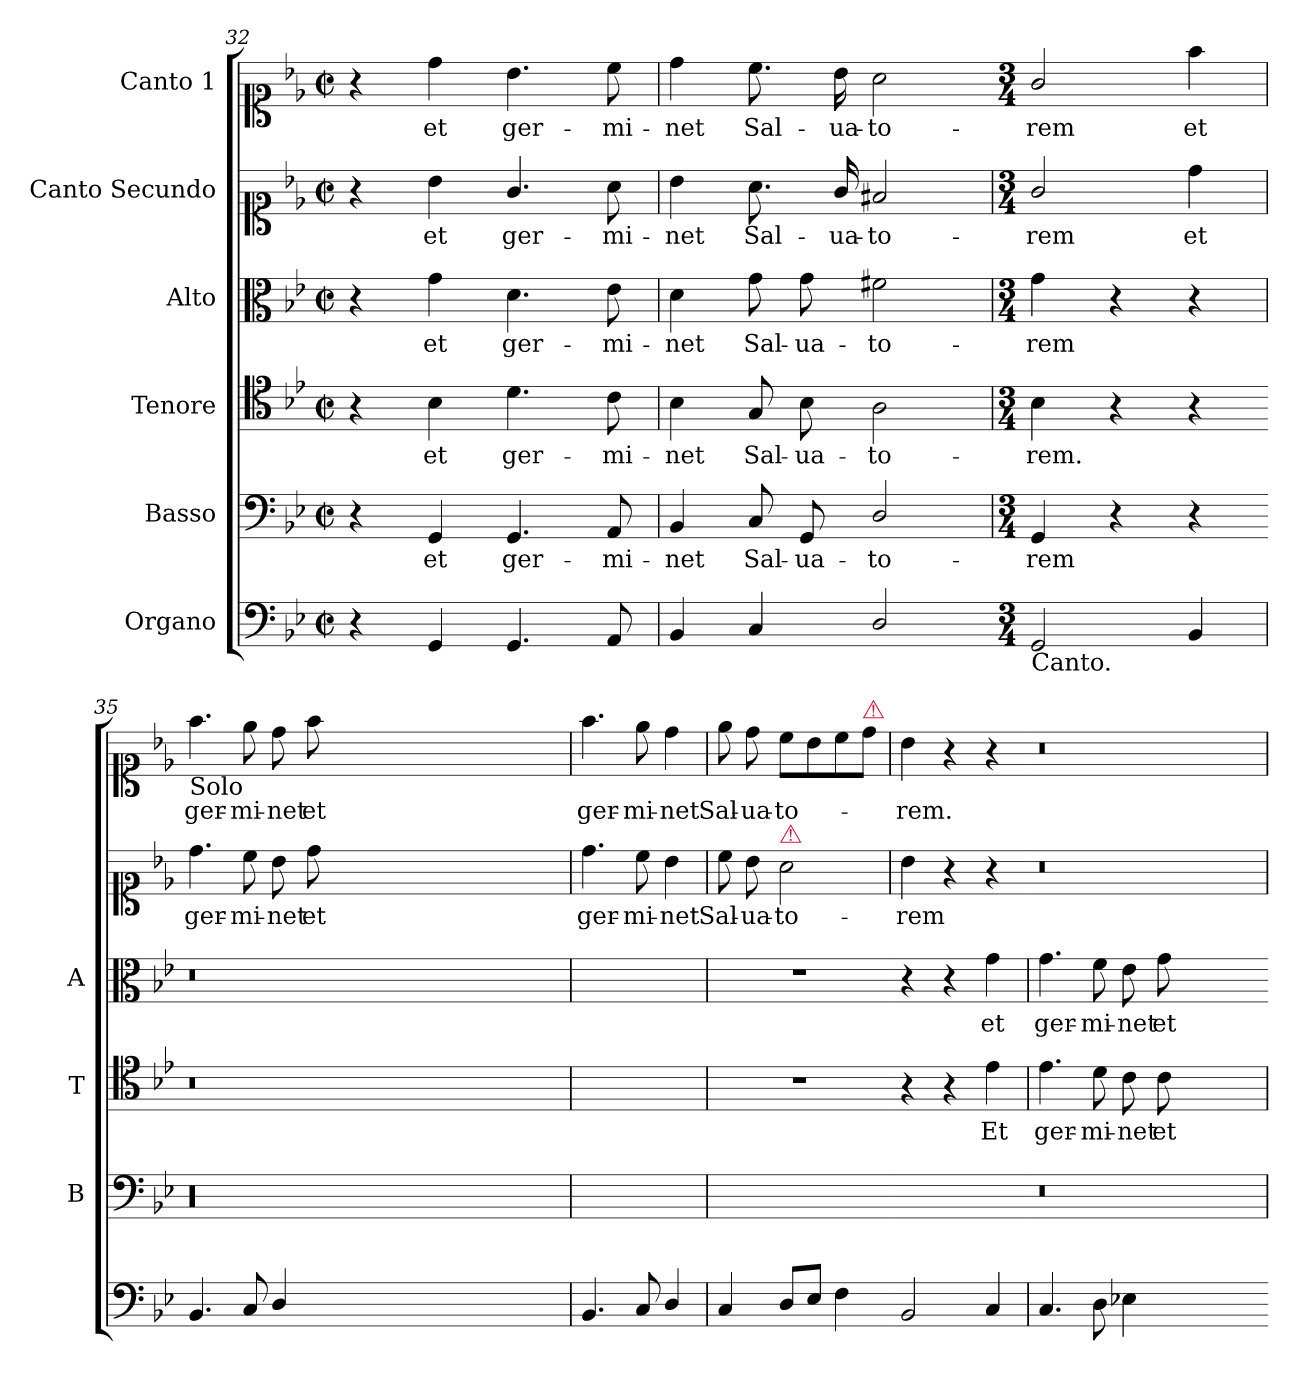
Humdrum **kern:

**kern	**kern	**text	**kern	**text	**kern	**text	**kern	**text	**kern	**text
*part6	*part5	*part5	*part4	*part4	*part3	*part3	*part2	*part2	*part1	*part1
*staff6	*staff5	*staff5	*staff4	*staff4	*staff3	*staff3	*staff2	*staff2	*staff1	*staff1
*I"Organo	*I"Basso	*	*I"Tenore	*	*I"Alto	*	*I"Canto Secundo	*	*I"Canto 1	*
*	*I'B	*	*I'T	*	*I'A	*	*	*	*	*
*clefF4	*clefF4	*	*clefC4	*	*clefC3	*	*clefC1	*	*clefC1	*
*k[b-e-]	*k[b-e-]	*	*k[b-e-]	*	*k[b-e-]	*	*k[b-e-]	*	*k[b-e-]	*
*M2/2	*M2/2	*	*M2/2	*	*M2/2	*	*M2/2	*	*M2/2	*
*met(c|)	*met(c|)	*	*met(c|)	*	*met(c|)	*	*met(c|)	*	*met(c|)	*
=32	=32	=32	=32	=32	=32	=32	=32	=32	=32	=32
4r	4r	.	4r	.	4r	.	4r	.	4r	.
4GG/	4GG/	et	4B-\	et	4g\	et	4b-\	et	4dd\	et
4.GG/	4.GG/	ger-	4.d\	ger-	4.d\	ger-	4.g/	ger-	4.b-\	ger-
8AA/	8AA/	-mi-	8c\	-mi-	8e-\	-mi-	8a\	-mi-	8cc\	-mi-
=33	=33	=33	=33	=33	=33	=33	=33	=33	=33	=33
4BB-/	4BB-/	-net	4B-\	-net	4d\	-net	4b-\	-net	4dd\	-net
4C/	8C/	Sal-	8G/	Sal-	8g\	Sal-	8.a\	Sal-	8.cc\	Sal-
.	8GG/	-ua-	8B-\	-ua-	8g\	-ua-	.	.	.	.
.	.	.	.	.	.	.	16g/	-ua-	16b-\	-ua-
2D/	2D/	-to-	2A\	-to-	2f#X\	-to-	2f#X/	-to-	2a\	-to-
=34-	=34	=34-	=34	=34-	=34	=34-	=34	=34-	=34-	=34-
*M3/4	*M3/4	*	*M3/4	*	*M3/4	*	*M3/4	*	*M3/4	*
!LO:TX:b:t=Canto.	!	!	!	!	!	!	!	!	!	!
2GG/	4GG/	-rem	4B-\	-rem.	4g\	-rem	2g/	-rem	2g/	-rem
.	4r	.	4r	.	4r	.	.	.	.	.
4BB-/	4r	.	4r	.	4r	.	4dd\	et	4ff\	et
=35	=35-	=35	=35-	=35	=35	=35	=35	=35	=35	=35
!	!	!	!	!	!	!	!	!	!LO:TX:b:t=Solo	!
!	!LO:N:vis=00	!	!LO:N:vis=0	!	!LO:N:vis=0	!	!	!	!	!
4.BB-/	0.r	.	1.r	.	1.r	.	4.dd\	ger-	4.ff\	ger-
8C/	.	.	.	.	.	.	8cc\	-mi-	8ee-\	-mi-
4D/	.	.	.	.	.	.	8b-\	-net	8dd\	-net
!	!	!	!	!	!	!	!	!LO:LY:i	!	!LO:LY:i
.	.	.	.	.	.	.	8dd\	et	8ff\	et
0ryy	.	.	.	.	.	.	0ryy	.	0ryy	.
.	.	.	1.ryy	.	1.ryy	.	.	.	.	.
4ryy	.	.	.	.	.	.	4ryy	.	4ryy	.
=36	=36	=36	=36	=36	=36	=36	=36	=36	=36	=36
!	!	!	!	!	!	!	!	!LO:LY:i	!	!LO:LY:i
4.BB-/	2.ryy	.	2.ryy	.	2.ryy	.	4.dd\	ger-	4.ff\	ger-
!	!	!	!	!	!	!	!	!LO:LY:i	!	!LO:LY:i
8C/	.	.	.	.	.	.	8cc\	-mi-	8ee-\	-mi-
!	!	!	!	!	!	!	!	!LO:LY:i	!	!LO:LY:i
4D/	.	.	.	.	.	.	4b-\	-net	4dd\	-net
=37	=37	=37	=37	=37	=37	=37	=37	=37	=37	=37
4C/	2.ryy	.	2.r	.	2.r	.	8cc\	Sal-	8ee-\	Sal-
.	.	.	.	.	.	.	8b-\	-ua-	8dd\	-ua-
!	!	!	!	!	!	!	!LO:TX:a:color=crimson:t=⚠	!	!	!
8D/L	.	.	.	.	.	.	2a\	-to-	8cc\L	-to-
8E-/J	.	.	.	.	.	.	.	.	8b-\	.
4F\	.	.	.	.	.	.	.	.	8cc\	.
!	!	!	!	!	!	!	!	!	!LO:TX:a:color=crimson:t=⚠	!
.	.	.	.	.	.	.	.	.	8dd\J	.
=38-	=38	=38	=38-	=38	=38-	=38	=38	=38	=38	=38
2BB-/	2.ryy	.	4r	.	4r	.	4b-\	-rem	4b-\	-rem.
.	.	.	4r	.	4r	.	4r	.	4r	.
4C/	.	.	4e-\	Et	4g\	et	4r	.	4r	.
=39	=39	=39-	=39	=39-	=39	=39-	=39-	=39-	=39-	=39-
!	!LO:N:vis=0	!	!	!	!	!	!LO:N:vis=0	!	!LO:N:vis=0	!
4.C/	1.r	.	4.e-\	ger-	4.g\	ger-	1.r	.	1.r	.
8D\	.	.	8d\	-mi-	8f\	-mi-	.	.	.	.
4E-X\	.	.	8c\	-net	8e-\	-net	.	.	.	.
.	.	.	8c\	et	8g\	et	.	.	.	.
2.ryy	.	.	2.ryy	.	2.ryy	.	.	.	.	.
=-	=	=	=	=	=-	=	=	=	=	=
*-	*-	*-	*-	*-	*-	*-	*-	*-	*-	*-
